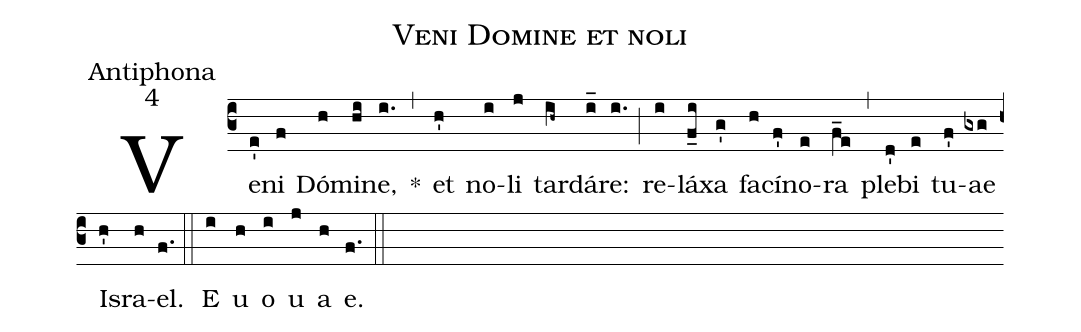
name:Veni Domine et noli;
office-part:Antiphona;
mode:4;
%%
(c3) Ve(e')ni(f) Dó(h)mi(hi)ne,(i.) *(,) et(h') no(i)li(j) tar(ih~)dá(i_)re:(i.) (;) re(i)lá(f_i)xa(g') fa(h)cí(f')no(e)ra(f_e) (,) ple(d')bi(e) tu(f')ae(gxg) Is(h')ra(h)el.(f.) (::) <eu>E(i) u(h) o(i) u(j) a(h) e.</eu>(f.) (::)
